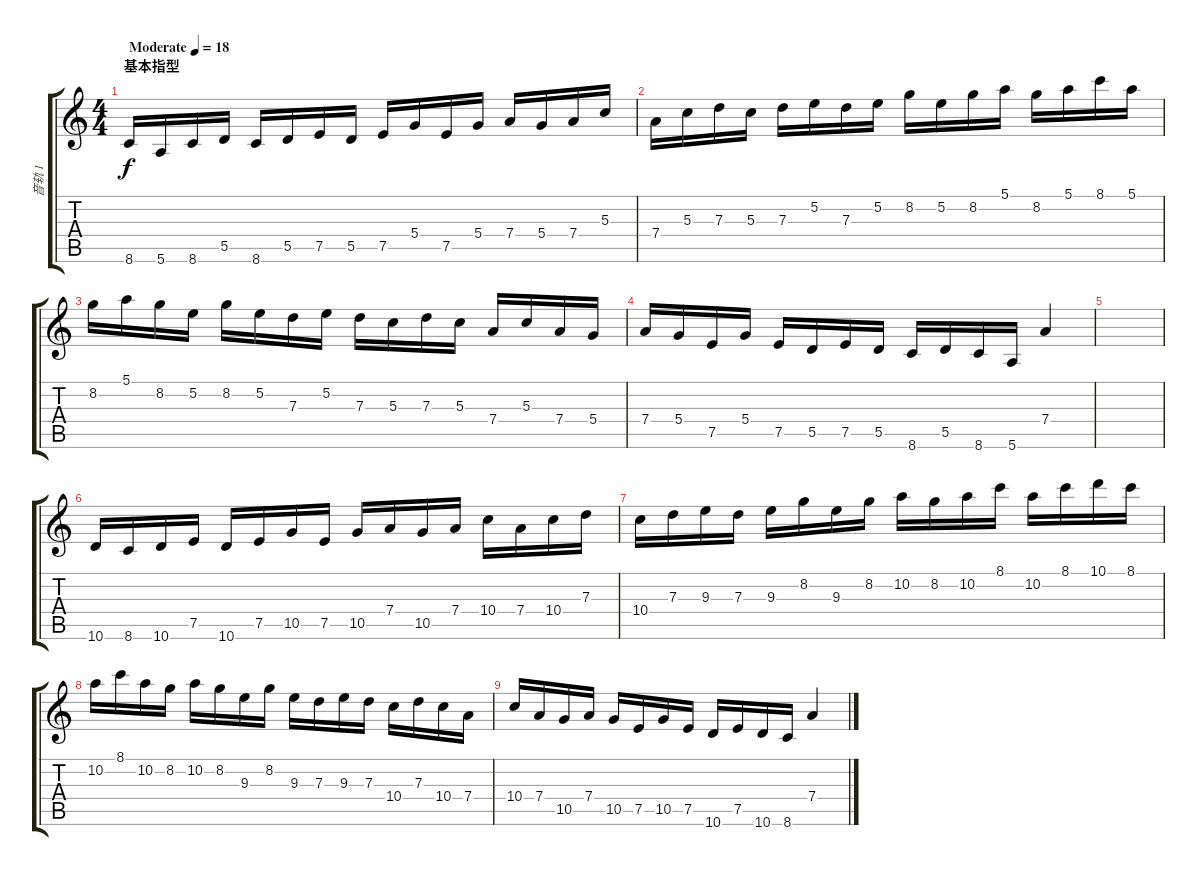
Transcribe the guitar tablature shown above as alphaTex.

\track ("音轨 1" "音轨 1") {instrument acousticguitarsteel}
\staff {score tabs}
\tuning (E4 B3 G3 D3 A2 E2) {hide}
\ts (4 4)
\section ("" "基本指型")
\tempo (18 "Moderate")
\clef g2
\ks c
8.6.16{dy f instrument acousticguitarsteel} 5.6.16 8.6.16 5.5.16 8.6.16 5.5.16 7.5.16 5.5.16 7.5.16 5.4.16 7.5.16 5.4.16 7.4.16 5.4.16 7.4.16 5.3.16 |
7.4.16 5.3.16 7.3.16 5.3.16 7.3.16 5.2.16 7.3.16 5.2.16 8.2.16 5.2.16 8.2.16 5.1.16 8.2.16 5.1.16 8.1.16 5.1.16 |
8.2.16 5.1.16 8.2.16 5.2.16 8.2.16 5.2.16 7.3.16 5.2.16 7.3.16 5.3.16 7.3.16 5.3.16 7.4.16 5.3.16 7.4.16 5.4.16 |
7.4.16 5.4.16 7.5.16 5.4.16 7.5.16 5.5.16 7.5.16 5.5.16 8.6.16 5.5.16 8.6.16 5.6.16 7.4.4 |
|
10.6.16 8.6.16 10.6.16 7.5.16 10.6.16 7.5.16 10.5.16 7.5.16 10.5.16 7.4.16 10.5.16 7.4.16 10.4.16 7.4.16 10.4.16 7.3.16 |
10.4.16 7.3.16 9.3.16 7.3.16 9.3.16 8.2.16 9.3.16 8.2.16 10.2.16 8.2.16 10.2.16 8.1.16 10.2.16 8.1.16 10.1.16 8.1.16 |
10.2.16 8.1.16 10.2.16 8.2.16 10.2.16 8.2.16 9.3.16 8.2.16 9.3.16 7.3.16 9.3.16 7.3.16 10.4.16 7.3.16 10.4.16 7.4.16 |
10.4.16 7.4.16 10.5.16 7.4.16 10.5.16 7.5.16 10.5.16 7.5.16 10.6.16 7.5.16 10.6.16 8.6.16 7.4.4
